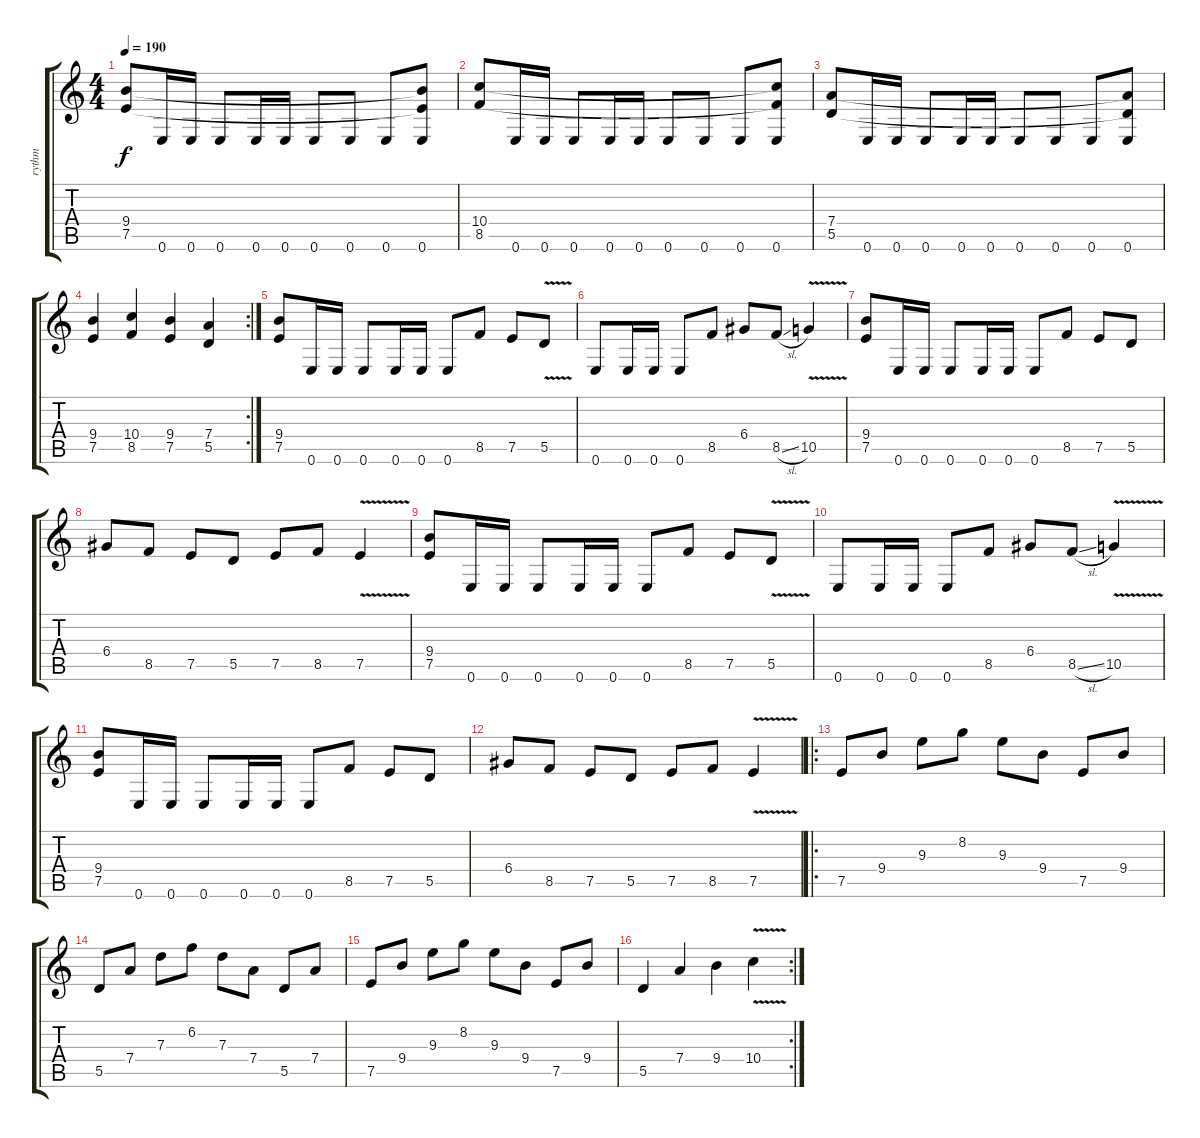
\track ("rythm" "rythm") {instrument overdrivenguitar}
\staff {score tabs}
\tuning (E4 B3 G3 D3 A2 E2) {hide}
\ts (4 4)
\tempo 190
\clef g2
\ks c
(9.4 7.5).8{dy f} 0.6.16 0.6.16 0.6.8 0.6.16 0.6.16 0.6.8 0.6.8 0.6.8 (9.4{t} 7.5{t} 0.6).8 |
(10.4 8.5).8 0.6.16 0.6.16 0.6.8 0.6.16 0.6.16 0.6.8 0.6.8 0.6.8 (10.4{t} 8.5{t} 0.6).8 |
(7.4 5.5).8 0.6.16 0.6.16 0.6.8 0.6.16 0.6.16 0.6.8 0.6.8 0.6.8 (7.4{t} 5.5{t} 0.6).8 |
\rc 2
(9.4 7.5).4 (10.4 8.5).4 (9.4 7.5).4 (7.4 5.5).4 |
(9.4 7.5).8 0.6.16 0.6.16 0.6.8 0.6.16 0.6.16 0.6.8 8.5.8 7.5.8 5.5{v}.8 |
0.6.8 0.6.16 0.6.16 0.6.8 8.5.8 6.4.8 8.5{sl}.8 10.5{v}.4 |
(9.4 7.5).8 0.6.16 0.6.16 0.6.8 0.6.16 0.6.16 0.6.8 8.5.8 7.5.8 5.5.8 |
6.4.8 8.5.8 7.5.8 5.5.8 7.5.8 8.5.8 7.5{v}.4 |
(9.4 7.5).8 0.6.16 0.6.16 0.6.8 0.6.16 0.6.16 0.6.8 8.5.8 7.5.8 5.5{v}.8 |
0.6.8 0.6.16 0.6.16 0.6.8 8.5.8 6.4.8 8.5{sl}.8 10.5{v}.4 |
(9.4 7.5).8 0.6.16 0.6.16 0.6.8 0.6.16 0.6.16 0.6.8 8.5.8 7.5.8 5.5.8 |
6.4.8 8.5.8 7.5.8 5.5.8 7.5.8 8.5.8 7.5{v}.4 |
\ro
7.5.8 9.4.8 9.3.8 8.2.8 9.3.8 9.4.8 7.5.8 9.4.8 |
5.5.8 7.4.8 7.3.8 6.2.8 7.3.8 7.4.8 5.5.8 7.4.8 |
7.5.8 9.4.8 9.3.8 8.2.8 9.3.8 9.4.8 7.5.8 9.4.8 |
\rc 2
5.5.4 7.4.4 9.4.4 10.4{v}.4
